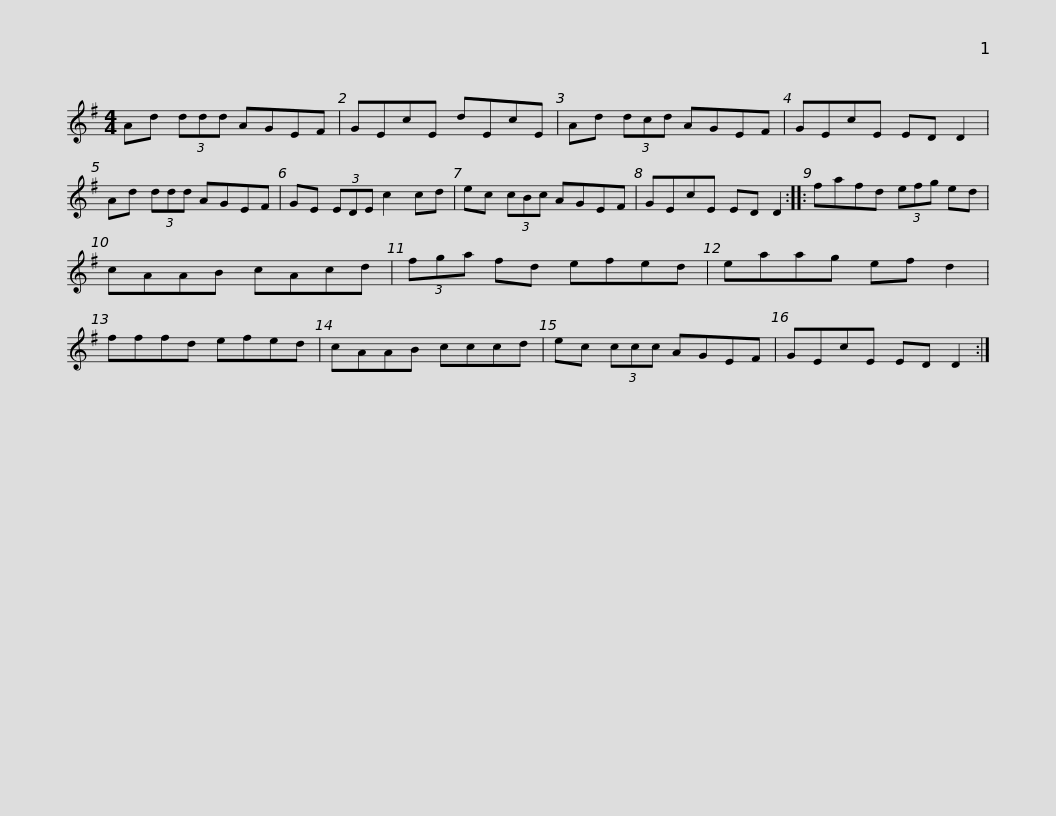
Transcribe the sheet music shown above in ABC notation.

X:1
L:1/8
M:4/4
I:linebreak $
K:G
V:1 treble
V:1
 Ad (3ddd AGEF | GEcE dEcE | Ad (3dcd AGEF | GEcE ED D2 | Ad (3ddd AGEF |$ %5
 GE (3EDE c2 cd | ec (3cBc AGEF | GEcE ED D2 :: fafd (3efg ed | cAAB cAcd |$ %10
 (3fga fd efed | eaag ef d2 | fffd efed | cAAB cccd | ec (3ccc AGEF |$ %15
 GEcE ED D2 :| %16
